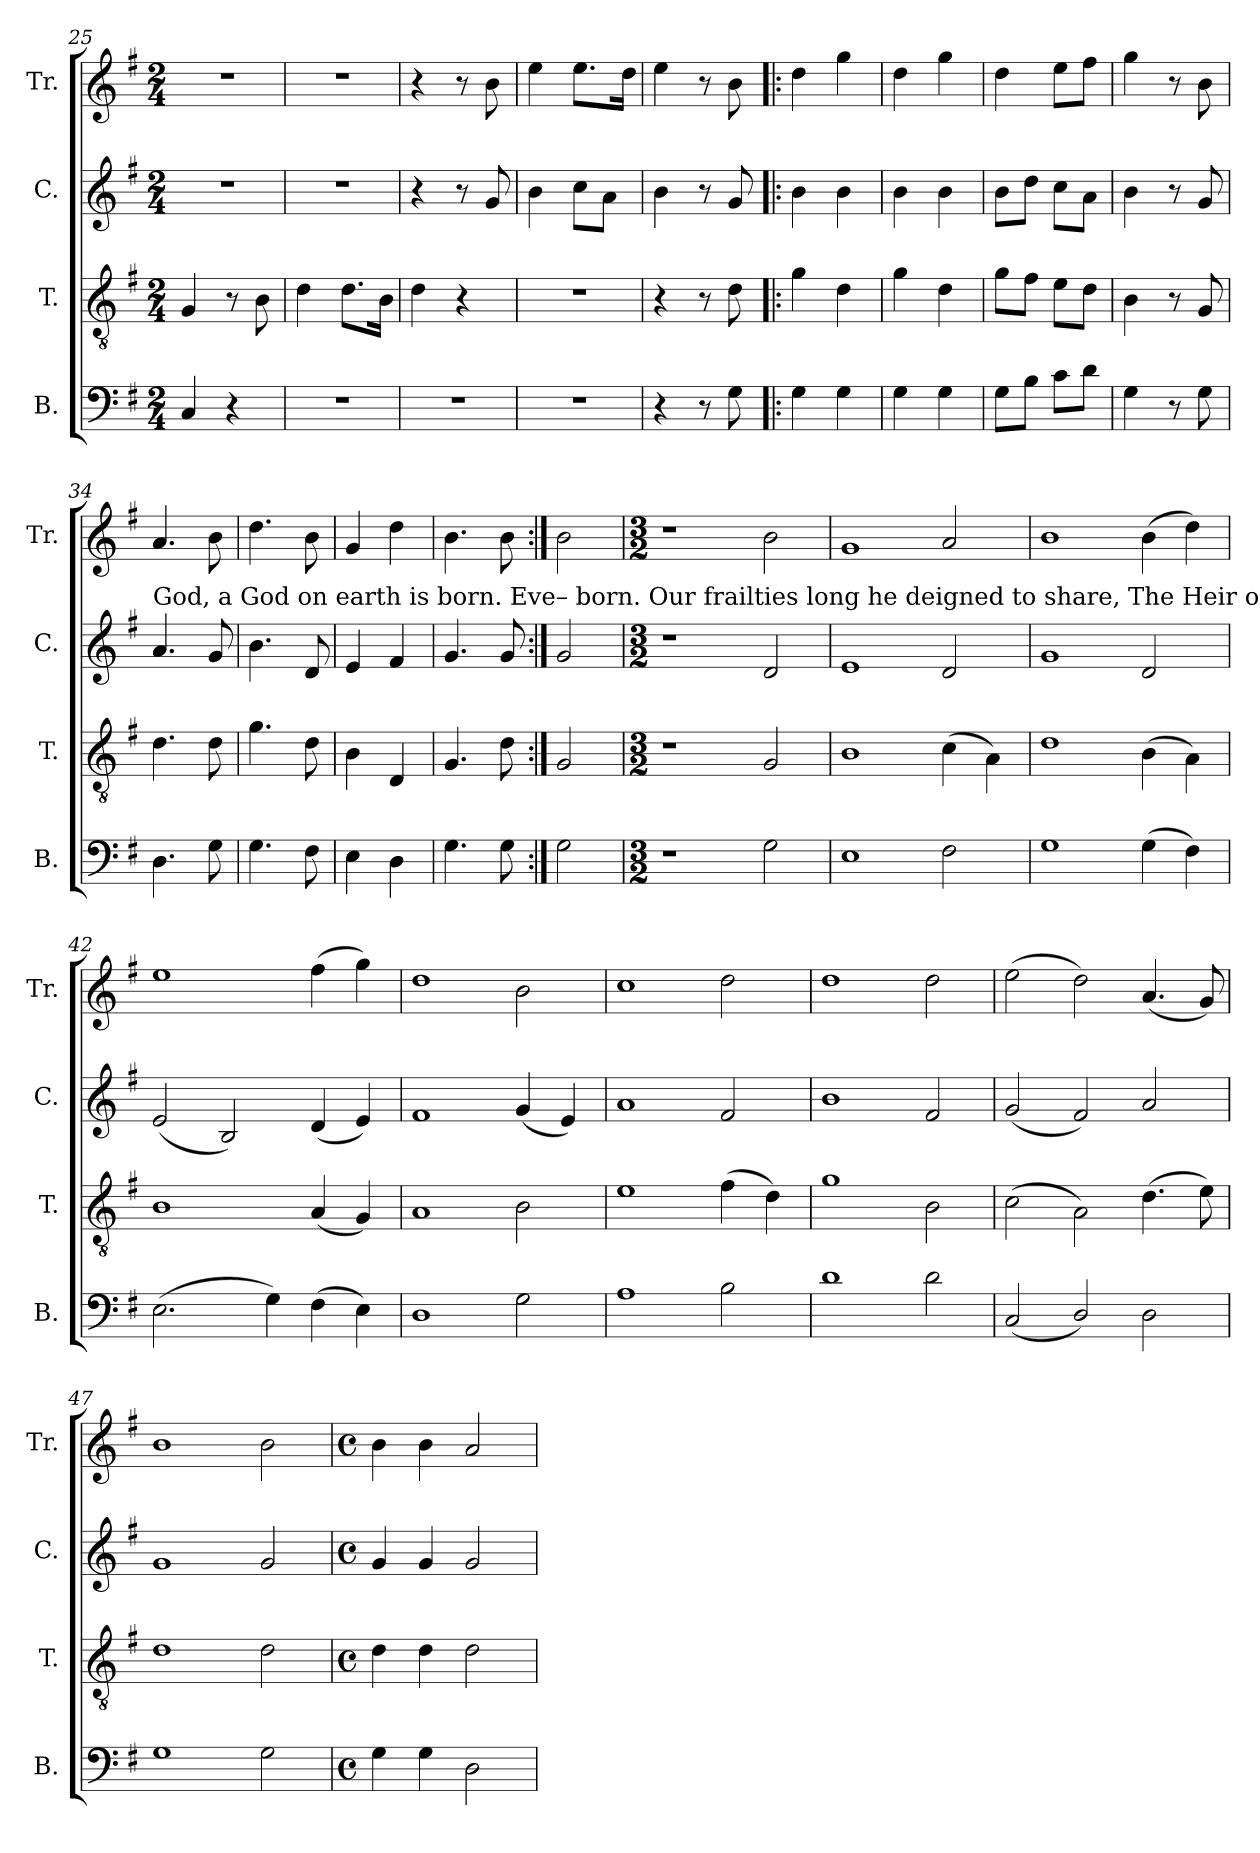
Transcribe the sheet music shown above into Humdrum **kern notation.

**kern	**kern	**kern	**kern
*part4	*part3	*part2	*part1
*staff4	*staff3	*staff2	*staff1
*I"B.	*I"T.	*I"C.	*I"Tr.
*I'B.	*I'T.	*I'C.	*I'Tr.
*clefF4	*clefGv2	*clefG2	*clefG2
*k[f#]	*k[f#]	*k[f#]	*k[f#]
*M2/4	*M2/4	*M2/4	*M2/4
=25	=25	=25	=25
4C!/	4G!/	2r	2r
4r	8r	.	.
.	8B!\	.	.
=26	=26	=26	=26
2r	4d!\	2r	2r
.	8.d!\L	.	.
.	16B!\Jk	.	.
=27	=27	=27	=27
2r	4d!\	4r	4r
.	4r	8r	8r
.	.	8g!/	8b!\
=28	=28	=28	=28
2r	2r	4b!\	4ee!\
.	.	8cc!\L	8.ee!\L
.	.	8a!\J	.
.	.	.	16dd!\Jk
=29	=29	=29	=29
4r	4r	4b!\	4ee!\
8r	8r	8r	8r
8G!\	8d!\	8g!/	8b!\
=30!|:	=30!|:	=30!|:	=30!|:
4G!\	4g!\	4b!\	4dd!\
4G!\	4d!\	4b!\	4gg!\
=31	=31	=31	=31
4G!\	4g!\	4b!\	4dd!\
4G!\	4d!\	4b!\	4gg!\
=32	=32	=32	=32
8G!\L	8g!\L	8b!\L	4dd!\
8B!\J	8f#!\J	8dd!\J	.
8c!\L	8e!\L	8cc!\L	8ee!\L
8d!\J	8d!\J	8a!\J	8ff#!\J
=33	=33	=33	=33
4G!\	4B!\	4b!\	4gg!\
8r	8r	8r	8r
8G!\	8G!/	8g!/	8b!\
!!LO:PB:g=z
=34	=34	=34	=34
!	!	!LO:TX:a:t=God, a God on earth is born. Eve–      born.        Our frailties long  he     deigned  to  share,  The Heir  of  heav'n, of  pain   the      heir.   By  miracles  his power he proved;	!
4.D!\	4.d!\	4.a!/	4.a!/
8G!\	8d!\	8g!/	8b!\
=35	=35	=35	=35
4.G!\	4.g!\	4.b!\	4.dd!\
8F#!\	8d!\	8d!/	8b!\
=36	=36	=36	=36
4E!\	4B!\	4e!/	4g!/
4D!\	4D!/	4f#!/	4dd!\
=37	=37	=37	=37
4.G!\	4.G!/	4.g!/	4.b!\
8G!\	8d!\	8g!/	8b!\
=38:|!	=38:|!	=38:|!	=38:|!
2G!\	2G!/	2g!/	2b!\
=39	=39	=39	=39
*M3/2	*M3/2	*M3/2	*M3/2
*	*	*	*MM120
1r	1r	1r	1r
2G!\	2G!/	2d!/	2b!\
=40	=40	=40	=40
1E!	1B!	1e!	1g!
2F#!\	(4c!\	2d!/	2a!/
.	4A!\)	.	.
=41	=41	=41	=41
1G!	1d!	1g!	1b!
(4G!\	(4B!\	2d!/	(4b!\
4F#!\)	4A!\)	.	4dd!\)
=42	=42	=42	=42
(2.E!\	1B!	(2e!/	1ee!
.	.	2B!/)	.
4G!\)	.	.	.
(4F#!\	(4A!/	(4d!/	(4ff#!\
4E!\)	4G!/)	4e!/)	4gg!\)
=43	=43	=43	=43
1D!	1A!	1f#!	1dd!
2G!\	2B!\	(4g!/	2b!\
.	.	4e!/)	.
=44	=44	=44	=44
1A!	1e!	1a!	1cc!
2B!\	(4f#!\	2f#!/	2dd!\
.	4d!\)	.	.
=45	=45	=45	=45
1d!	1g!	1b!	1dd!
2d!\	2B!\	2f#!/	2dd!\
=46	=46	=46	=46
(2C!/	(2c!\	(2g!/	(2ee!\
2D!/)	2A!\)	2f#!/)	2dd!\)
2D!\	(4.d!\	2a!/	(4.a!/
.	8e!\)	.	8g!/)
=47	=47	=47	=47
1G!	1d!	1g!	1b!
2G!\	2d!\	2g!/	2b!\
=48	=48	=48	=48
*M4/4	*M4/4	*M4/4	*M4/4
*met(c)	*met(c)	*met(c)	*met(c)
4G!\	4d!\	4g!/	4b!\
4G!\	4d!\	4g!/	4b!\
2D!\	2d!\	2g!/	2a!/
=	=	=	=
*-	*-	*-	*-
